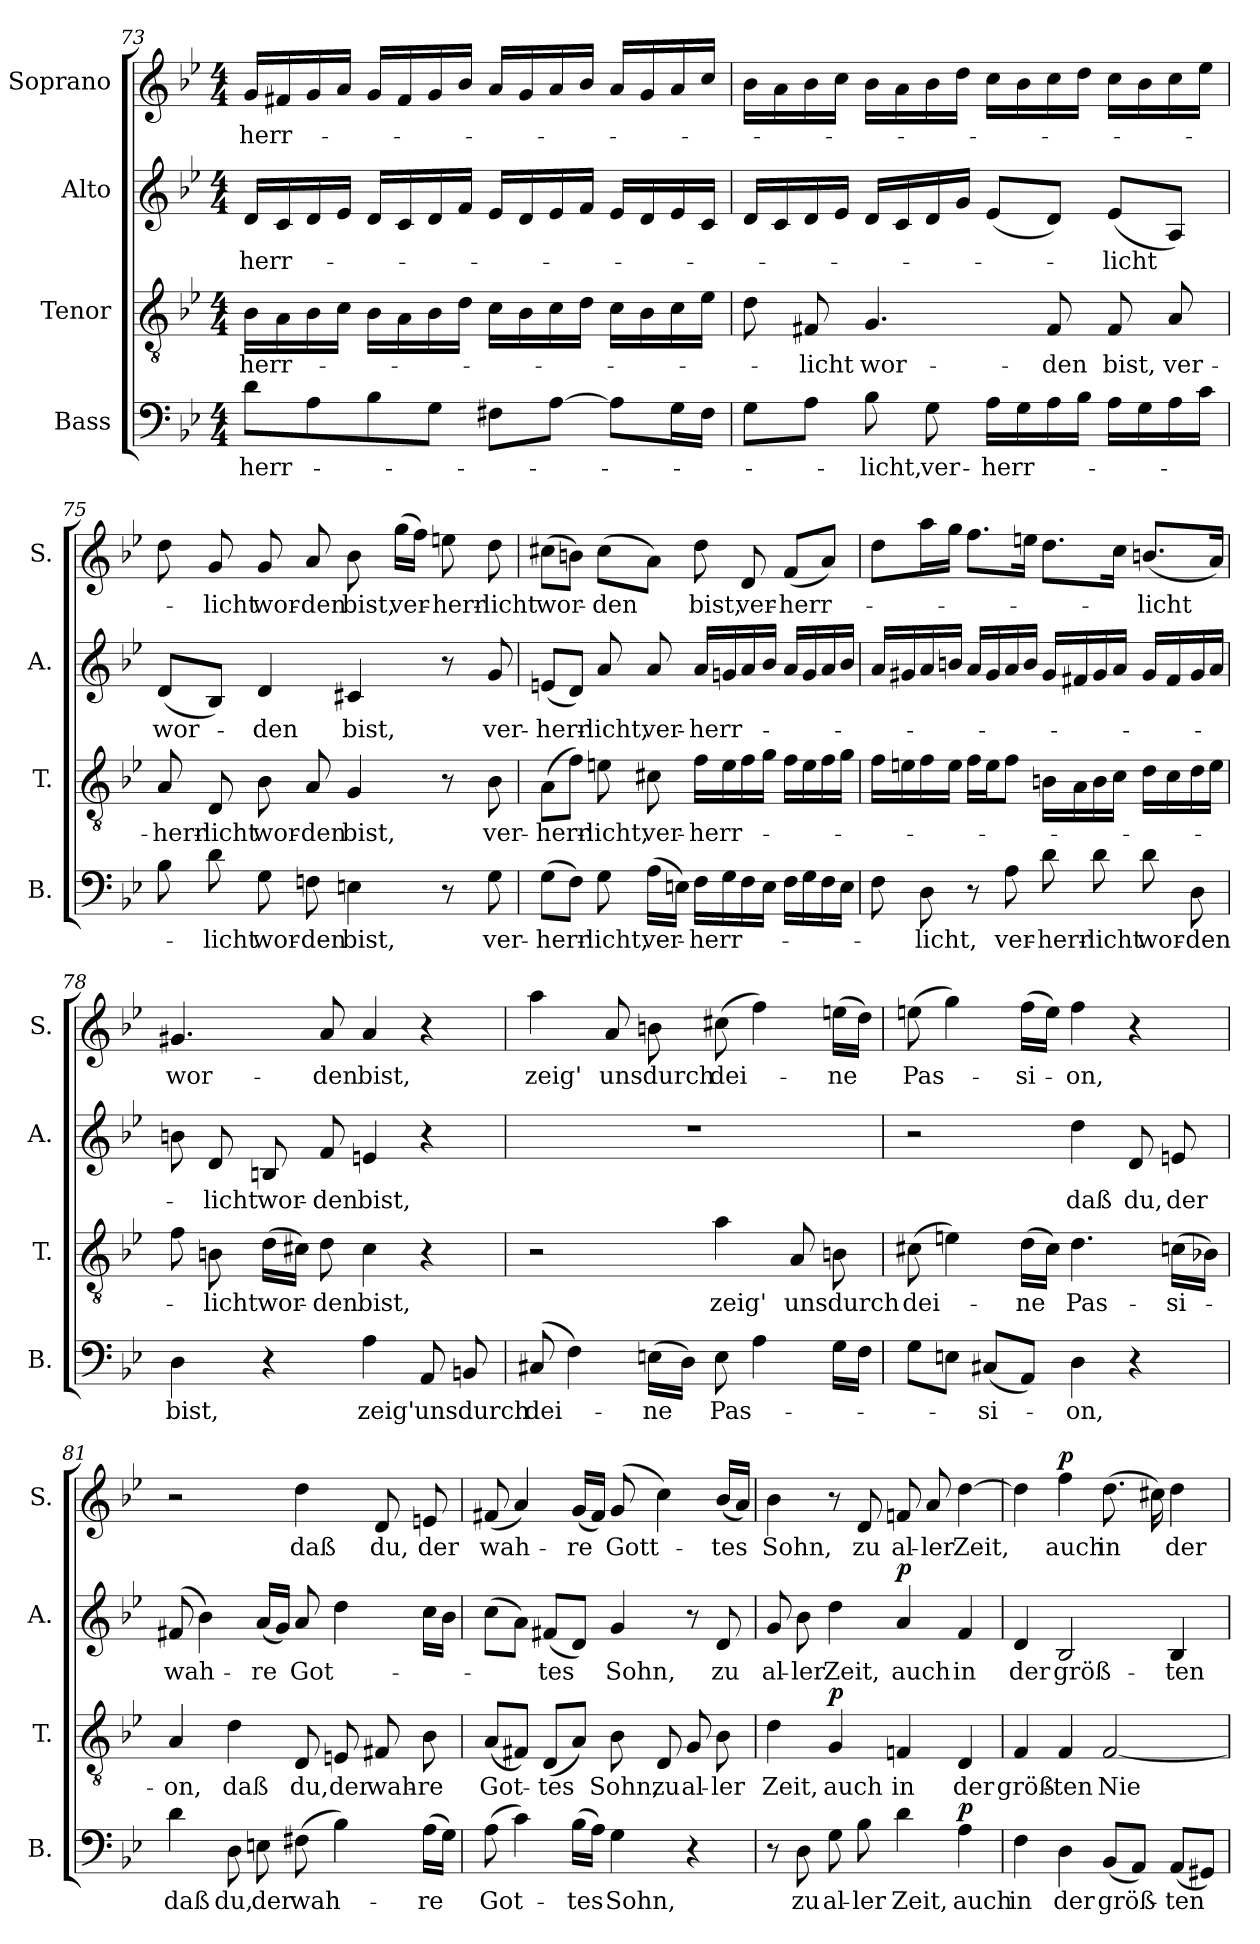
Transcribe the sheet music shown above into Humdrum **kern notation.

**kern	**text	**dynam	**kern	**text	**dynam	**kern	**text	**dynam	**kern	**text	**dynam
*part4	*part4	*part4	*part3	*part3	*part3	*part2	*part2	*part2	*part1	*part1	*part1
*staff4	*staff4	*staff4	*staff3	*staff3	*staff3	*staff2	*staff2	*staff2	*staff1	*staff1	*staff1
*I"Bass	*	*	*I"Tenor	*	*	*I"Alto	*	*	*I"Soprano	*	*
*I'B.	*	*	*I'T.	*	*	*I'A.	*	*	*I'S.	*	*
*clefF4	*	*	*clefGv2	*	*	*clefG2	*	*	*clefG2	*	*
*k[b-e-]	*	*	*k[b-e-]	*	*	*k[b-e-]	*	*	*k[b-e-]	*	*
*B-:	*	*	*B-:	*	*	*B-:	*	*	*B-:	*	*
*M4/4	*	*	*M4/4	*	*	*M4/4	*	*	*M4/4	*	*
=73	=73	=73	=73	=73	=73	=73	=73	=73	=73	=73	=73
!	!LO:LY:b	!	!	!LO:LY:b	!	!	!LO:LY:b	!	!	!LO:LY:b	!
8d\L	-herr-	.	16B-\LL	-herr-	.	16d/LL	-herr-	.	16g/LL	-herr-	.
.	.	.	16A\	.	.	16c/	.	.	16f#X/	.	.
8A\	.	.	16B-\	.	.	16d/	.	.	16g/	.	.
.	.	.	16c\JJ	.	.	16e-/JJ	.	.	16a/JJ	.	.
8B-\	.	.	16B-\LL	.	.	16d/LL	.	.	16g/LL	.	.
.	.	.	16A\	.	.	16c/	.	.	16f#/	.	.
8G\J	.	.	16B-\	.	.	16d/	.	.	16g/	.	.
.	.	.	16d\JJ	.	.	16f/JJ	.	.	16b-/JJ	.	.
8F#X\L	.	.	16c\LL	.	.	16e-/LL	.	.	16a/LL	.	.
.	.	.	16B-\	.	.	16d/	.	.	16g/	.	.
[8A\J	.	.	16c\	.	.	16e-/	.	.	16a/	.	.
.	.	.	16d\JJ	.	.	16f/JJ	.	.	16b-/JJ	.	.
8A\L]	.	.	16c\LL	.	.	16e-/LL	.	.	16a/LL	.	.
.	.	.	16B-\	.	.	16d/	.	.	16g/	.	.
16G\L	.	.	16c\	.	.	16e-/	.	.	16a/	.	.
16F#\JJ	.	.	16e-\JJ	.	.	16c/JJ	.	.	16cc/JJ	.	.
!!LO:LB:g=z
=74	=74	=74	=74	=74	=74	=74	=74	=74	=74	=74	=74
8G\L	.	.	8d\	.	.	16d/LL	.	.	16b-\LL	.	.
.	.	.	.	.	.	16c/	.	.	16a\	.	.
!	!	!	!	!LO:LY:b	!	!	!	!	!	!	!
8A\J	.	.	8F#X/	-licht	.	16d/	.	.	16b-\	.	.
.	.	.	.	.	.	16e-/JJ	.	.	16cc\JJ	.	.
!	!LO:LY:b	!	!	!LO:LY:b	!	!	!	!	!	!	!
8B-\	-licht,	.	4.G/	wor-	.	16d/LL	.	.	16b-\LL	.	.
.	.	.	.	.	.	16c/	.	.	16a\	.	.
!	!LO:LY:b	!	!	!	!	!	!	!	!	!	!
8G\	ver-	.	.	.	.	16d/	.	.	16b-\	.	.
.	.	.	.	.	.	16g/JJ	.	.	16dd\JJ	.	.
!	!LO:LY:b	!	!	!	!	!	!	!	!	!	!
16A\LL	-herr-	.	.	.	.	(8e-/L	.	.	16cc\LL	.	.
16G\	.	.	.	.	.	.	.	.	16b-\	.	.
!	!	!	!	!LO:LY:b	!	!	!	!	!	!	!
16A\	.	.	8F#/	-den	.	8d/J)	.	.	16cc\	.	.
16B-\JJ	.	.	.	.	.	.	.	.	16dd\JJ	.	.
!	!	!	!	!LO:LY:b	!	!	!LO:LY:b	!	!	!	!
16A\LL	.	.	8F#/	bist,	.	(8e-/L	-licht	.	16cc\LL	.	.
16G\	.	.	.	.	.	.	.	.	16b-\	.	.
!	!	!	!	!LO:LY:b	!	!	!	!	!	!	!
16A\	.	.	8A/	ver-	.	8A/J)	.	.	16cc\	.	.
16c\JJ	.	.	.	.	.	.	.	.	16ee-\JJ	.	.
=75	=75	=75	=75	=75	=75	=75	=75	=75	=75	=75	=75
!	!	!	!	!LO:LY:b	!	!	!LO:LY:b	!	!	!	!
8B-\	.	.	8A/	-herr-	.	(8d/L	wor-	.	8dd\	.	.
!	!LO:LY:b	!	!	!LO:LY:b	!	!	!	!	!	!LO:LY:b	!
8d\	-licht	.	8D/	-licht	.	8B-/J)	.	.	8g/	-licht	.
!	!LO:LY:b	!	!	!LO:LY:b	!	!	!LO:LY:b	!	!	!LO:LY:b	!
8G\	wor-	.	8B-\	wor-	.	4d/	-den	.	8g/	wor-	.
!	!LO:LY:b	!	!	!LO:LY:b	!	!	!	!	!	!LO:LY:b	!
8Fn\	-den	.	8A/	-den	.	.	.	.	8a/	-den	.
!	!LO:LY:b	!	!	!LO:LY:b	!	!	!LO:LY:b	!	!	!LO:LY:b	!
4En\	bist,	.	4G/	bist,	.	4c#X/	bist,	.	8b-\	bist,	.
!	!	!	!	!	!	!	!	!	!	!LO:LY:b	!
.	.	.	.	.	.	.	.	.	(>16gg\LL	ver-	.
.	.	.	.	.	.	.	.	.	16ff\JJ)	.	.
!	!	!	!	!	!	!	!	!	!	!LO:LY:b	!
8r	.	.	8r	.	.	8r	.	.	8een\	-herr-	.
!	!LO:LY:b	!	!	!LO:LY:b	!	!	!LO:LY:b	!	!	!LO:LY:b	!
8G\	ver-	.	8B-\	ver-	.	8g/	ver-	.	8dd\	-licht	.
!!LO:PB:g=z
=76	=76	=76	=76	=76	=76	=76	=76	=76	=76	=76	=76
!	!LO:LY:b	!	!	!LO:LY:b	!	!	!LO:LY:b	!	!	!LO:LY:b	!
(>8G\L	-herr-	.	(>8A\L	-herr-	.	(8en/L	-herr-	.	(>8cc#X\L	wor-	.
8F\J)	.	.	8f\J)	.	.	8d/J)	.	.	8bn\J)	.	.
!	!LO:LY:b	!	!	!LO:LY:b	!	!	!LO:LY:b	!	!	!LO:LY:b	!
8G\	-licht,	.	8en\	-licht,	.	8a/	-licht,	.	(>8cc#\L	-den	.
!	!LO:LY:b	!	!	!LO:LY:b	!	!	!LO:LY:b	!	!	!	!
(>16A\LL	ver-	.	8c#X\	ver-	.	8a/	ver-	.	8a\J)	.	.
16En\JJ)	.	.	.	.	.	.	.	.	.	.	.
!	!LO:LY:b	!	!	!LO:LY:b	!	!	!LO:LY:b	!	!	!LO:LY:b	!
16F\LL	-herr-	.	16f\LL	-herr-	.	16a/LL	-herr-	.	8dd\	bist,	.
16G\	.	.	16e\	.	.	16gn/	.	.	.	.	.
!	!	!	!	!	!	!	!	!	!	!LO:LY:b	!
16F\	.	.	16f\	.	.	16a/	.	.	8d/	ver-	.
16E\JJ	.	.	16g\JJ	.	.	16b-/JJ	.	.	.	.	.
!	!	!	!	!	!	!	!	!	!	!LO:LY:b	!
16F\LL	.	.	16f\LL	.	.	16a/LL	.	.	(8f/L	-herr-	.
16G\	.	.	16e\	.	.	16g/	.	.	.	.	.
16F\	.	.	16f\	.	.	16a/	.	.	8a/J)	.	.
16E\JJ	.	.	16g\JJ	.	.	16b-/JJ	.	.	.	.	.
=77	=77	=77	=77	=77	=77	=77	=77	=77	=77	=77	=77
8F\	.	.	16f\LL	.	.	16a/LL	.	.	8dd\L	.	.
.	.	.	16en\	.	.	16g#X/	.	.	.	.	.
!	!LO:LY:b	!	!	!	!	!	!	!	!	!	!
8D\	-licht,	.	16f\	.	.	16a/	.	.	16aa\L	.	.
.	.	.	16e\JJ	.	.	16bn/JJ	.	.	16gg\JJ	.	.
8r	.	.	16f\LL	.	.	16a/LL	.	.	8.ff\L	.	.
.	.	.	16e\J	.	.	16g#/	.	.	.	.	.
!	!LO:LY:b	!	!	!	!	!	!	!	!	!	!
8A\	ver-	.	8f\J	.	.	16a/	.	.	.	.	.
.	.	.	.	.	.	16b/JJ	.	.	16een\Jk	.	.
!	!LO:LY:b	!	!	!	!	!	!	!	!	!	!
8d\	-herr-	.	16Bn\LL	.	.	16g#/LL	.	.	8.dd\L	.	.
.	.	.	16A\	.	.	16f#X/	.	.	.	.	.
!	!LO:LY:b	!	!	!	!	!	!	!	!	!	!
8d\	-licht	.	16B\	.	.	16g#/	.	.	.	.	.
.	.	.	16c\JJ	.	.	16a/JJ	.	.	16cc\Jk	.	.
!	!LO:LY:b	!	!	!	!	!	!	!	!	!LO:LY:b	!
8d\	wor-	.	16d\LL	.	.	16g#/LL	.	.	(8.bn/L	-licht	.
.	.	.	16c\	.	.	16f#/	.	.	.	.	.
!	!LO:LY:b	!	!	!	!	!	!	!	!	!	!
8D\	-den	.	16d\	.	.	16g#/	.	.	.	.	.
.	.	.	16e\JJ	.	.	16a/JJ	.	.	16a/Jk)	.	.
!!LO:LB:g=z
=78	=78	=78	=78	=78	=78	=78	=78	=78	=78	=78	=78
!	!LO:LY:b	!	!	!	!	!	!	!	!	!LO:LY:b	!
4D\	bist,	.	8f\	.	.	8bn\	.	.	4.g#X/	wor-	.
!	!	!	!	!LO:LY:b	!	!	!LO:LY:b	!	!	!	!
.	.	.	8Bn\	-licht	.	8d/	-licht	.	.	.	.
!	!	!	!	!LO:LY:b	!	!	!LO:LY:b	!	!	!	!
4r	.	.	(>16d\LL	wor-	.	8Bn/	wor-	.	.	.	.
.	.	.	16c#X\JJ)	.	.	.	.	.	.	.	.
!	!	!	!	!LO:LY:b	!	!	!LO:LY:b	!	!	!LO:LY:b	!
.	.	.	8d\	-den	.	8f/	-den	.	8a/	-den	.
!	!LO:LY:b	!	!	!LO:LY:b	!	!	!LO:LY:b	!	!	!LO:LY:b	!
4A\	zeig'	.	4c#\	bist,	.	4en/	bist,	.	4a/	bist,	.
!	!LO:LY:b	!	!	!	!	!	!	!	!	!	!
8AA/	uns	.	4r	.	.	4r	.	.	4r	.	.
!	!LO:LY:b	!	!	!	!	!	!	!	!	!	!
8BBn/	durch	.	.	.	.	.	.	.	.	.	.
=79	=79	=79	=79	=79	=79	=79	=79	=79	=79	=79	=79
!	!LO:LY:b	!	!	!	!	!	!	!	!	!LO:LY:b	!
(8C#X/	dei-	.	2r	.	.	1r	.	.	4aa\	zeig'	.
4F\)	.	.	.	.	.	.	.	.	.	.	.
!	!	!	!	!	!	!	!	!	!	!LO:LY:b	!
.	.	.	.	.	.	.	.	.	8a/	uns	.
!	!LO:LY:b	!	!	!	!	!	!	!	!	!LO:LY:b	!
(>16En\LL	-ne	.	.	.	.	.	.	.	8bn\	durch	.
16D\JJ)	.	.	.	.	.	.	.	.	.	.	.
!	!LO:LY:b	!	!	!LO:LY:b	!	!	!	!	!	!LO:LY:b	!
8E\	Pas-	.	4a\	zeig'	.	.	.	.	(>8cc#X\	dei-	.
4A\	.	.	.	.	.	.	.	.	4ff\)	.	.
!	!	!	!	!LO:LY:b	!	!	!	!	!	!	!
.	.	.	8A/	uns	.	.	.	.	.	.	.
!	!	!	!	!LO:LY:b	!	!	!	!	!	!LO:LY:b	!
16G\LL	.	.	8Bn\	durch	.	.	.	.	(>16een\LL	-ne	.
16F\JJ	.	.	.	.	.	.	.	.	16dd\JJ)	.	.
!!LO:LB:g=z
=80	=80	=80	=80	=80	=80	=80	=80	=80	=80	=80	=80
!	!	!	!	!LO:LY:b	!	!	!	!	!	!LO:LY:b	!
8G\L	.	.	(>8c#X\	dei-	.	2r	.	.	(>8een\	Pas-	.
8En\J	.	.	4en\)	.	.	.	.	.	4gg\)	.	.
!	!LO:LY:b	!	!	!	!	!	!	!	!	!	!
(8C#X/L	-si-	.	.	.	.	.	.	.	.	.	.
!	!	!	!	!LO:LY:b	!	!	!	!	!	!LO:LY:b	!
8AA/J)	.	.	(>16d\LL	-ne	.	.	.	.	(>16ff\LL	-si-	.
.	.	.	16c#\JJ)	.	.	.	.	.	16ee\JJ)	.	.
!	!LO:LY:b	!	!	!LO:LY:b	!	!	!LO:LY:b	!	!	!LO:LY:b	!
4D\	-on,	.	4.d\	Pas-	.	4dd\	daß	.	4ff\	-on,	.
!	!	!	!	!	!	!	!LO:LY:b	!	!	!	!
4r	.	.	.	.	.	8d/	du,	.	4r	.	.
!	!	!	!	!LO:LY:b	!	!	!LO:LY:b	!	!	!	!
.	.	.	(>16cn\LL	-si-	.	8en/	der	.	.	.	.
.	.	.	16B-X\JJ)	.	.	.	.	.	.	.	.
=81	=81	=81	=81	=81	=81	=81	=81	=81	=81	=81	=81
!	!LO:LY:b	!	!	!LO:LY:b	!	!	!LO:LY:b	!	!	!	!
4d\	daß	.	4A/	-on,	.	(8f#X/	wah-	.	2r	.	.
.	.	.	.	.	.	4b-\)	.	.	.	.	.
!	!LO:LY:b	!	!	!LO:LY:b	!	!	!	!	!	!	!
8D\	du,	.	4d\	daß	.	.	.	.	.	.	.
!	!LO:LY:b	!	!	!	!	!	!LO:LY:b	!	!	!	!
8En\	der	.	.	.	.	(16a/LL	-re	.	.	.	.
.	.	.	.	.	.	16g/JJ)	.	.	.	.	.
!	!LO:LY:b	!	!	!LO:LY:b	!	!	!LO:LY:b	!	!	!LO:LY:b	!
(>8F#X\	wah-	.	8D/	du,	.	8a/	Got-	.	4dd\	daß	.
!	!	!	!	!LO:LY:b	!	!	!	!	!	!	!
4B-\)	.	.	8En/	der	.	4dd\	.	.	.	.	.
!	!	!	!	!LO:LY:b	!	!	!	!	!	!LO:LY:b	!
.	.	.	8F#X/	wah-	.	.	.	.	8d/	du,	.
!	!LO:LY:b	!	!	!LO:LY:b	!	!	!	!	!	!LO:LY:b	!
(>16A\LL	-re	.	8B-\	-re	.	16cc\LL	.	.	8en/	der	.
16G\JJ)	.	.	.	.	.	16b-\JJ	.	.	.	.	.
!!LO:PB:g=z
=82	=82	=82	=82	=82	=82	=82	=82	=82	=82	=82	=82
!	!LO:LY:b	!	!	!LO:LY:b	!	!	!	!	!	!LO:LY:b	!
(>8A\	Got-	.	(8A/L	Got-	.	(>8cc\L	.	.	(8f#X/	wah-	.
4c\)	.	.	8F#X/J)	.	.	8a\J)	.	.	4a/)	.	.
!	!	!	!	!LO:LY:b	!	!	!LO:LY:b	!	!	!	!
.	.	.	(8D/L	-tes	.	(8f#X/L	-tes	.	.	.	.
!	!LO:LY:b	!	!	!	!	!	!	!	!	!LO:LY:b	!
(>16B-\LL	-tes	.	8A/J)	.	.	8d/J)	.	.	(16g/LL	-re	.
16A\JJ)	.	.	.	.	.	.	.	.	16f#/JJ)	.	.
!	!LO:LY:b	!	!	!LO:LY:b	!	!	!LO:LY:b	!	!	!LO:LY:b	!
4G\	Sohn,	.	8B-\	Sohn,	.	4g/	Sohn,	.	(8g/	Gott-	.
!	!	!	!	!LO:LY:b	!	!	!	!	!	!	!
.	.	.	8D/	zu	.	.	.	.	4cc\)	.	.
!	!	!	!	!LO:LY:b	!	!	!	!	!	!	!
4r	.	.	8G/	al-	.	8r	.	.	.	.	.
!	!	!	!	!LO:LY:b	!	!	!LO:LY:b	!	!	!LO:LY:b	!
.	.	.	8B-\	-ler	.	8d/	zu	.	(16b-/LL	-tes	.
.	.	.	.	.	.	.	.	.	16a/JJ)	.	.
=83	=83	=83	=83	=83	=83	=83	=83	=83	=83	=83	=83
!	!	!	!	!LO:LY:b	!	!	!LO:LY:b	!	!	!LO:LY:b	!
8r	.	.	4d\	Zeit,	.	8g/	al-	.	4b-\	Sohn,	.
!	!LO:LY:b	!	!	!	!	!	!LO:LY:b	!	!	!	!
8D\	zu	.	.	.	.	8b-\	-ler	.	.	.	.
!	!LO:LY:b	!	!	!LO:LY:b	!LO:DY:a	!	!LO:LY:b	!	!	!	!
8G\	al-	.	4G/	auch	p	4dd\	Zeit,	.	8r	.	.
!	!LO:LY:b	!	!	!	!	!	!	!	!	!LO:LY:b	!
8B-\	-ler	.	.	.	.	.	.	.	8d/	zu	.
!	!LO:LY:b	!	!	!LO:LY:b	!	!	!LO:LY:b	!LO:DY:a	!	!LO:LY:b	!
4d\	Zeit,	.	4Fn/	in	.	4a/	auch	p	8fn/	al-	.
!	!	!	!	!	!	!	!	!	!	!LO:LY:b	!
.	.	.	.	.	.	.	.	.	8a/	-ler	.
!	!LO:LY:b	!LO:DY:a	!	!LO:LY:b	!	!	!LO:LY:b	!	!	!LO:LY:b	!
4A\	auch	p	4D/	der	.	4f/	in	.	[4dd\	Zeit,	.
=84	=84	=84	=84	=84	=84	=84	=84	=84	=84	=84	=84
!	!LO:LY:b	!	!	!LO:LY:b	!	!	!LO:LY:b	!	!	!	!
4F\	in	.	4F/	größ-	.	4d/	der	.	4dd\]	.	.
!	!LO:LY:b	!	!	!LO:LY:b	!	!	!LO:LY:b	!	!	!LO:LY:b	!LO:DY:a
4D\	der	.	4F/	-ten	.	2B-/	größ-	.	4ff\	auch	p
!	!LO:LY:b	!	!	!LO:LY:b	!	!	!	!	!	!LO:LY:b	!
(8BB-/L	größ-	.	[2F/	Nie-	.	.	.	.	(>8.dd\	in	.
8AA/J)	.	.	.	.	.	.	.	.	.	.	.
.	.	.	.	.	.	.	.	.	16cc#X\)	.	.
!	!LO:LY:b	!	!	!	!	!	!LO:LY:b	!	!	!LO:LY:b	!
(8AA/L	-ten	.	.	.	.	4B-/	-ten	.	4dd\	der	.
8GG#X/J)	.	.	.	.	.	.	.	.	.	.	.
=	=	=	=	=	=	=	=	=	=	=	=
*-	*-	*-	*-	*-	*-	*-	*-	*-	*-	*-	*-
